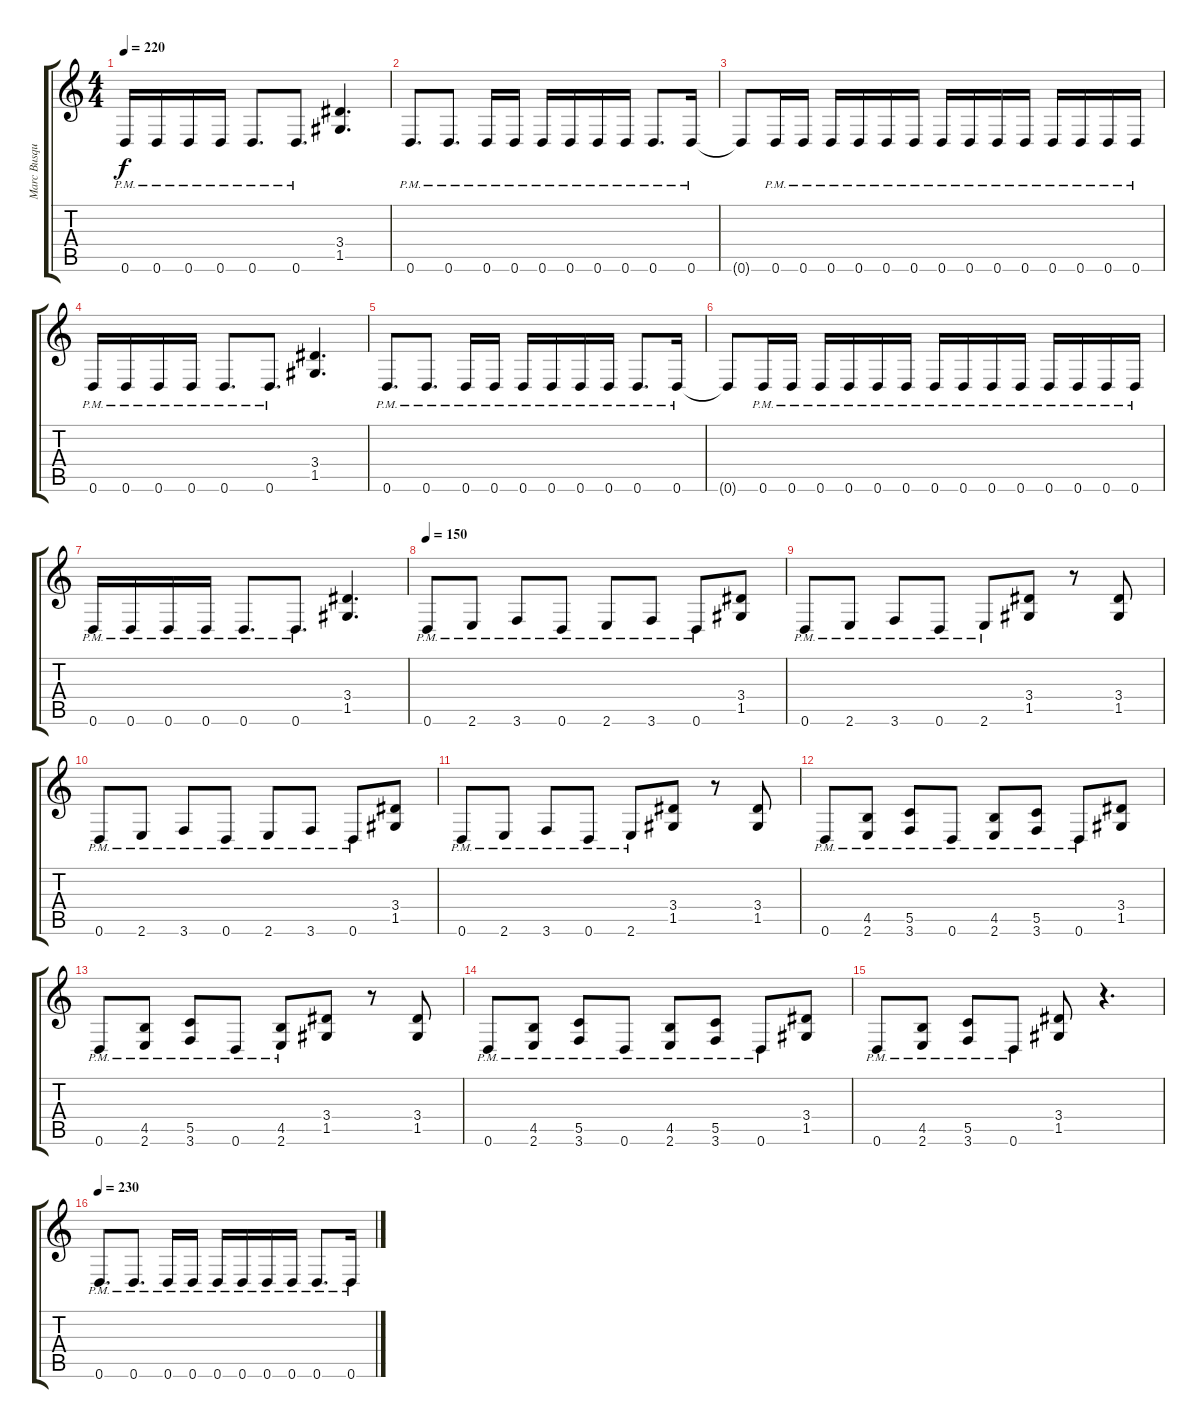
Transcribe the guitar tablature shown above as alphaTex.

\track ("Marc Busque" "Marc Busqu") {instrument distortionguitar}
\staff {score tabs}
\tuning (D4 A3 F3 C3 G2 D2) {hide}
\ts (4 4)
\tempo 220
\clef g2
\ks c
0.6{pm}.16{dy f} 0.6{pm}.16 0.6{pm}.16 0.6{pm}.16 0.6{pm}.8{d} 0.6{pm}.8{d} (3.4 1.5).4{d} |
0.6{pm}.8{d} 0.6{pm}.8{d} 0.6{pm}.16 0.6{pm}.16 0.6{pm}.16 0.6{pm}.16 0.6{pm}.16 0.6{pm}.16 0.6{pm}.8{d} 0.6{pm}.16 |
0.6{t}.8 0.6{pm}.16 0.6{pm}.16 0.6{pm}.16 0.6{pm}.16 0.6{pm}.16 0.6{pm}.16 0.6{pm}.16 0.6{pm}.16 0.6{pm}.16 0.6{pm}.16 0.6{pm}.16 0.6{pm}.16 0.6{pm}.16 0.6{pm}.16 |
0.6{pm}.16 0.6{pm}.16 0.6{pm}.16 0.6{pm}.16 0.6{pm}.8{d} 0.6{pm}.8{d} (3.4 1.5).4{d} |
0.6{pm}.8{d} 0.6{pm}.8{d} 0.6{pm}.16 0.6{pm}.16 0.6{pm}.16 0.6{pm}.16 0.6{pm}.16 0.6{pm}.16 0.6{pm}.8{d} 0.6{pm}.16 |
0.6{t}.8 0.6{pm}.16 0.6{pm}.16 0.6{pm}.16 0.6{pm}.16 0.6{pm}.16 0.6{pm}.16 0.6{pm}.16 0.6{pm}.16 0.6{pm}.16 0.6{pm}.16 0.6{pm}.16 0.6{pm}.16 0.6{pm}.16 0.6{pm}.16 |
0.6{pm}.16 0.6{pm}.16 0.6{pm}.16 0.6{pm}.16 0.6{pm}.8{d} 0.6{pm}.8{d} (3.4 1.5).4{d} |
\tempo 150
0.6{pm}.8 2.6{pm}.8 3.6{pm}.8 0.6{pm}.8 2.6{pm}.8 3.6{pm}.8 0.6{pm}.8 (3.4 1.5).8 |
0.6{pm}.8 2.6{pm}.8 3.6{pm}.8 0.6{pm}.8 2.6{pm}.8 (3.4 1.5).8 r.8 (3.4 1.5).8 |
0.6{pm}.8 2.6{pm}.8 3.6{pm}.8 0.6{pm}.8 2.6{pm}.8 3.6{pm}.8 0.6{pm}.8 (3.4 1.5).8 |
0.6{pm}.8 2.6{pm}.8 3.6{pm}.8 0.6{pm}.8 2.6{pm}.8 (3.4 1.5).8 r.8 (3.4 1.5).8 |
0.6{pm}.8{volume 13} (4.5{pm} 2.6{pm}).8 (5.5{pm} 3.6{pm}).8 0.6{pm}.8 (4.5{pm} 2.6{pm}).8 (5.5{pm} 3.6{pm}).8 0.6{pm}.8 (3.4 1.5).8 |
0.6{pm}.8 (4.5{pm} 2.6{pm}).8 (5.5{pm} 3.6{pm}).8 0.6{pm}.8 (4.5{pm} 2.6{pm}).8 (3.4 1.5).8 r.8 (3.4 1.5).8 |
0.6{pm}.8 (4.5{pm} 2.6{pm}).8 (5.5{pm} 3.6{pm}).8 0.6{pm}.8 (4.5{pm} 2.6{pm}).8 (5.5{pm} 3.6{pm}).8 0.6{pm}.8 (3.4 1.5).8 |
0.6{pm}.8 (4.5{pm} 2.6{pm}).8 (5.5{pm} 3.6{pm}).8 0.6{pm}.8 (3.4 1.5).8 r.4{d} |
\tempo 220
\tempo 230
0.6{pm}.8{d} 0.6{pm}.8{d} 0.6{pm}.16 0.6{pm}.16 0.6{pm}.16 0.6{pm}.16 0.6{pm}.16 0.6{pm}.16 0.6{pm}.8{d} 0.6{pm}.16
